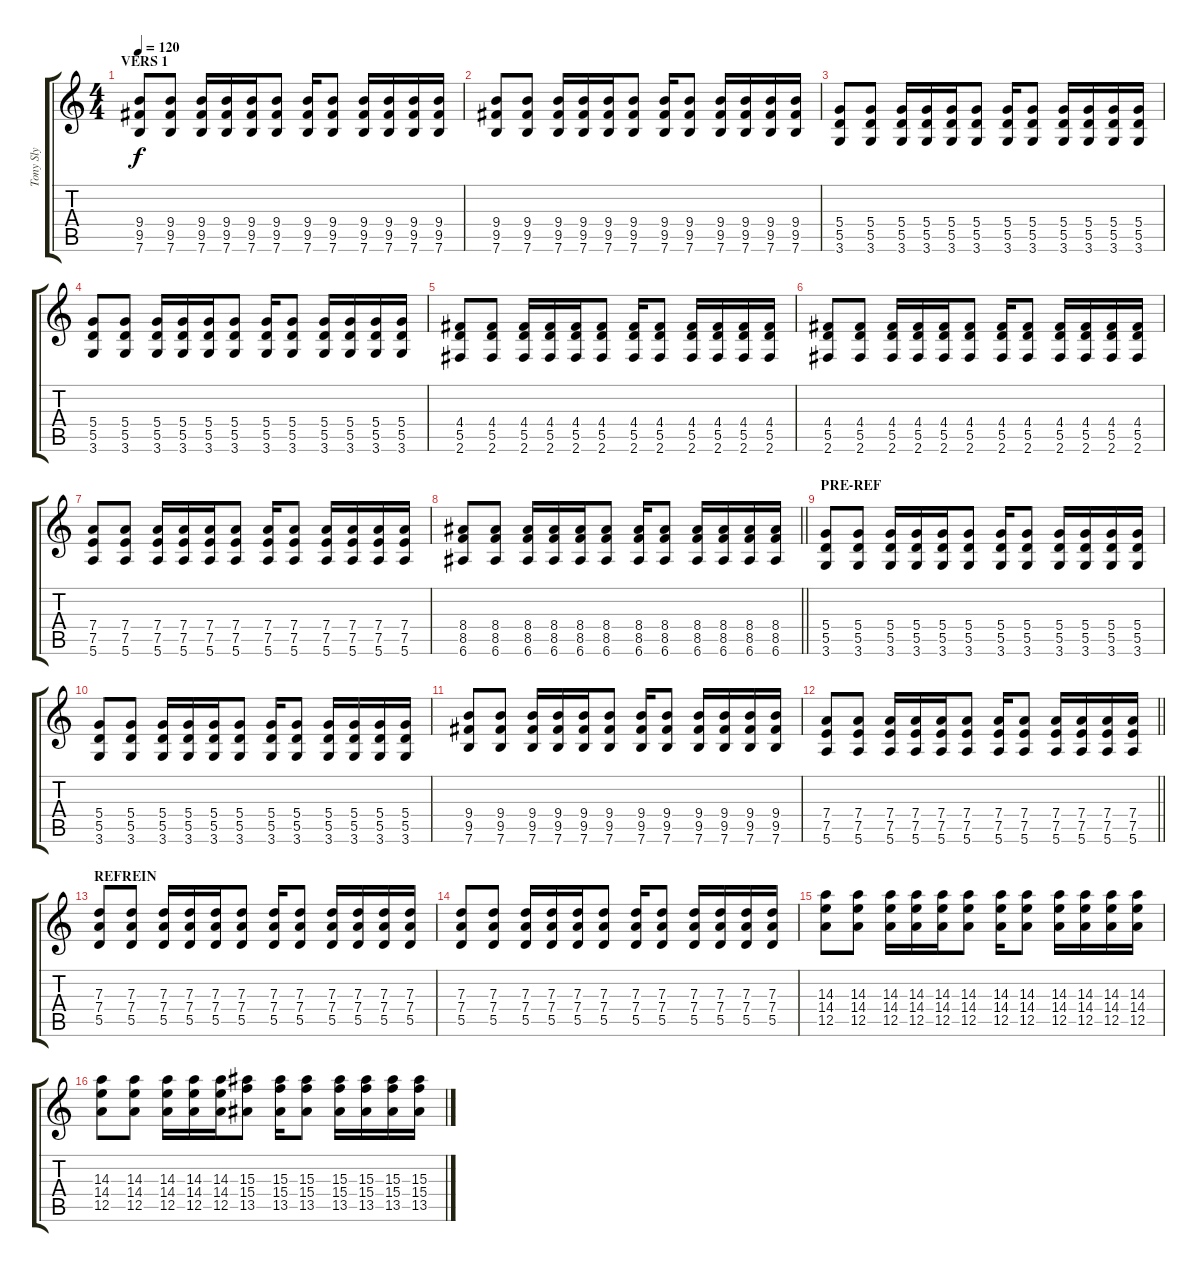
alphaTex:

\track ("Tony Sly" "Tony Sly") {instrument distortionguitar}
\staff {score tabs}
\tuning (E4 B3 G3 D3 A2 E2) {hide}
\ts (4 4)
\section ("" "VERS 1")
\tempo 120
\clef g2
\ks c
(9.4 9.5 7.6).8{dy f} (9.4 9.5 7.6).8 (9.4 9.5 7.6).16 (9.4 9.5 7.6).16 (9.4 9.5 7.6).16 (9.4 9.5 7.6).8 (9.4 9.5 7.6).16 (9.4 9.5 7.6).8 (9.4 9.5 7.6).16 (9.4 9.5 7.6).16 (9.4 9.5 7.6).16 (9.4 9.5 7.6).16 |
(9.4 9.5 7.6).8 (9.4 9.5 7.6).8 (9.4 9.5 7.6).16 (9.4 9.5 7.6).16 (9.4 9.5 7.6).16 (9.4 9.5 7.6).8 (9.4 9.5 7.6).16 (9.4 9.5 7.6).8 (9.4 9.5 7.6).16 (9.4 9.5 7.6).16 (9.4 9.5 7.6).16 (9.4 9.5 7.6).16 |
(5.4 5.5 3.6).8 (5.4 5.5 3.6).8 (5.4 5.5 3.6).16 (5.4 5.5 3.6).16 (5.4 5.5 3.6).16 (5.4 5.5 3.6).8 (5.4 5.5 3.6).16 (5.4 5.5 3.6).8 (5.4 5.5 3.6).16 (5.4 5.5 3.6).16 (5.4 5.5 3.6).16 (5.4 5.5 3.6).16 |
(5.4 5.5 3.6).8 (5.4 5.5 3.6).8 (5.4 5.5 3.6).16 (5.4 5.5 3.6).16 (5.4 5.5 3.6).16 (5.4 5.5 3.6).8 (5.4 5.5 3.6).16 (5.4 5.5 3.6).8 (5.4 5.5 3.6).16 (5.4 5.5 3.6).16 (5.4 5.5 3.6).16 (5.4 5.5 3.6).16 |
(4.4 5.5 2.6).8 (4.4 5.5 2.6).8 (4.4 5.5 2.6).16 (4.4 5.5 2.6).16 (4.4 5.5 2.6).16 (4.4 5.5 2.6).8 (4.4 5.5 2.6).16 (4.4 5.5 2.6).8 (4.4 5.5 2.6).16 (4.4 5.5 2.6).16 (4.4 5.5 2.6).16 (4.4 5.5 2.6).16 |
(4.4 5.5 2.6).8 (4.4 5.5 2.6).8 (4.4 5.5 2.6).16 (4.4 5.5 2.6).16 (4.4 5.5 2.6).16 (4.4 5.5 2.6).8 (4.4 5.5 2.6).16 (4.4 5.5 2.6).8 (4.4 5.5 2.6).16 (4.4 5.5 2.6).16 (4.4 5.5 2.6).16 (4.4 5.5 2.6).16 |
(7.4 7.5 5.6).8 (7.4 7.5 5.6).8 (7.4 7.5 5.6).16 (7.4 7.5 5.6).16 (7.4 7.5 5.6).16 (7.4 7.5 5.6).8 (7.4 7.5 5.6).16 (7.4 7.5 5.6).8 (7.4 7.5 5.6).16 (7.4 7.5 5.6).16 (7.4 7.5 5.6).16 (7.4 7.5 5.6).16 |
\barLineRight lightlight
(8.4 8.5 6.6).8 (8.4 8.5 6.6).8 (8.4 8.5 6.6).16 (8.4 8.5 6.6).16 (8.4 8.5 6.6).16 (8.4 8.5 6.6).8 (8.4 8.5 6.6).16 (8.4 8.5 6.6).8 (8.4 8.5 6.6).16 (8.4 8.5 6.6).16 (8.4 8.5 6.6).16 (8.4 8.5 6.6).16 |
\section ("" "PRE-REF")
(5.4 5.5 3.6).8 (5.4 5.5 3.6).8 (5.4 5.5 3.6).16 (5.4 5.5 3.6).16 (5.4 5.5 3.6).16 (5.4 5.5 3.6).8 (5.4 5.5 3.6).16 (5.4 5.5 3.6).8 (5.4 5.5 3.6).16 (5.4 5.5 3.6).16 (5.4 5.5 3.6).16 (5.4 5.5 3.6).16 |
(5.4 5.5 3.6).8 (5.4 5.5 3.6).8 (5.4 5.5 3.6).16 (5.4 5.5 3.6).16 (5.4 5.5 3.6).16 (5.4 5.5 3.6).8 (5.4 5.5 3.6).16 (5.4 5.5 3.6).8 (5.4 5.5 3.6).16 (5.4 5.5 3.6).16 (5.4 5.5 3.6).16 (5.4 5.5 3.6).16 |
(9.4 9.5 7.6).8 (9.4 9.5 7.6).8 (9.4 9.5 7.6).16 (9.4 9.5 7.6).16 (9.4 9.5 7.6).16 (9.4 9.5 7.6).8 (9.4 9.5 7.6).16 (9.4 9.5 7.6).8 (9.4 9.5 7.6).16 (9.4 9.5 7.6).16 (9.4 9.5 7.6).16 (9.4 9.5 7.6).16 |
\barLineRight lightlight
(7.4 7.5 5.6).8 (7.4 7.5 5.6).8 (7.4 7.5 5.6).16 (7.4 7.5 5.6).16 (7.4 7.5 5.6).16 (7.4 7.5 5.6).8 (7.4 7.5 5.6).16 (7.4 7.5 5.6).8 (7.4 7.5 5.6).16 (7.4 7.5 5.6).16 (7.4 7.5 5.6).16 (7.4 7.5 5.6).16 |
\section ("" "REFREIN")
(7.3 7.4 5.5).8 (7.3 7.4 5.5).8 (7.3 7.4 5.5).16 (7.3 7.4 5.5).16 (7.3 7.4 5.5).16 (7.3 7.4 5.5).8 (7.3 7.4 5.5).16 (7.3 7.4 5.5).8 (7.3 7.4 5.5).16 (7.3 7.4 5.5).16 (7.3 7.4 5.5).16 (7.3 7.4 5.5).16 |
(7.3 7.4 5.5).8 (7.3 7.4 5.5).8 (7.3 7.4 5.5).16 (7.3 7.4 5.5).16 (7.3 7.4 5.5).16 (7.3 7.4 5.5).8 (7.3 7.4 5.5).16 (7.3 7.4 5.5).8 (7.3 7.4 5.5).16 (7.3 7.4 5.5).16 (7.3 7.4 5.5).16 (7.3 7.4 5.5).16 |
(14.3 14.4 12.5).8 (14.3 14.4 12.5).8 (14.3 14.4 12.5).16 (14.3 14.4 12.5).16 (14.3 14.4 12.5).16 (14.3 14.4 12.5).8 (14.3 14.4 12.5).16 (14.3 14.4 12.5).8 (14.3 14.4 12.5).16 (14.3 14.4 12.5).16 (14.3 14.4 12.5).16 (14.3 14.4 12.5).16 |
(14.3 14.4 12.5).8 (14.3 14.4 12.5).8 (14.3 14.4 12.5).16 (14.3 14.4 12.5).16 (14.3 14.4 12.5).16 (15.3 15.4 13.5).8 (15.3 15.4 13.5).16 (15.3 15.4 13.5).8 (15.3 15.4 13.5).16 (15.3 15.4 13.5).16 (15.3 15.4 13.5).16 (15.3 15.4 13.5).16
